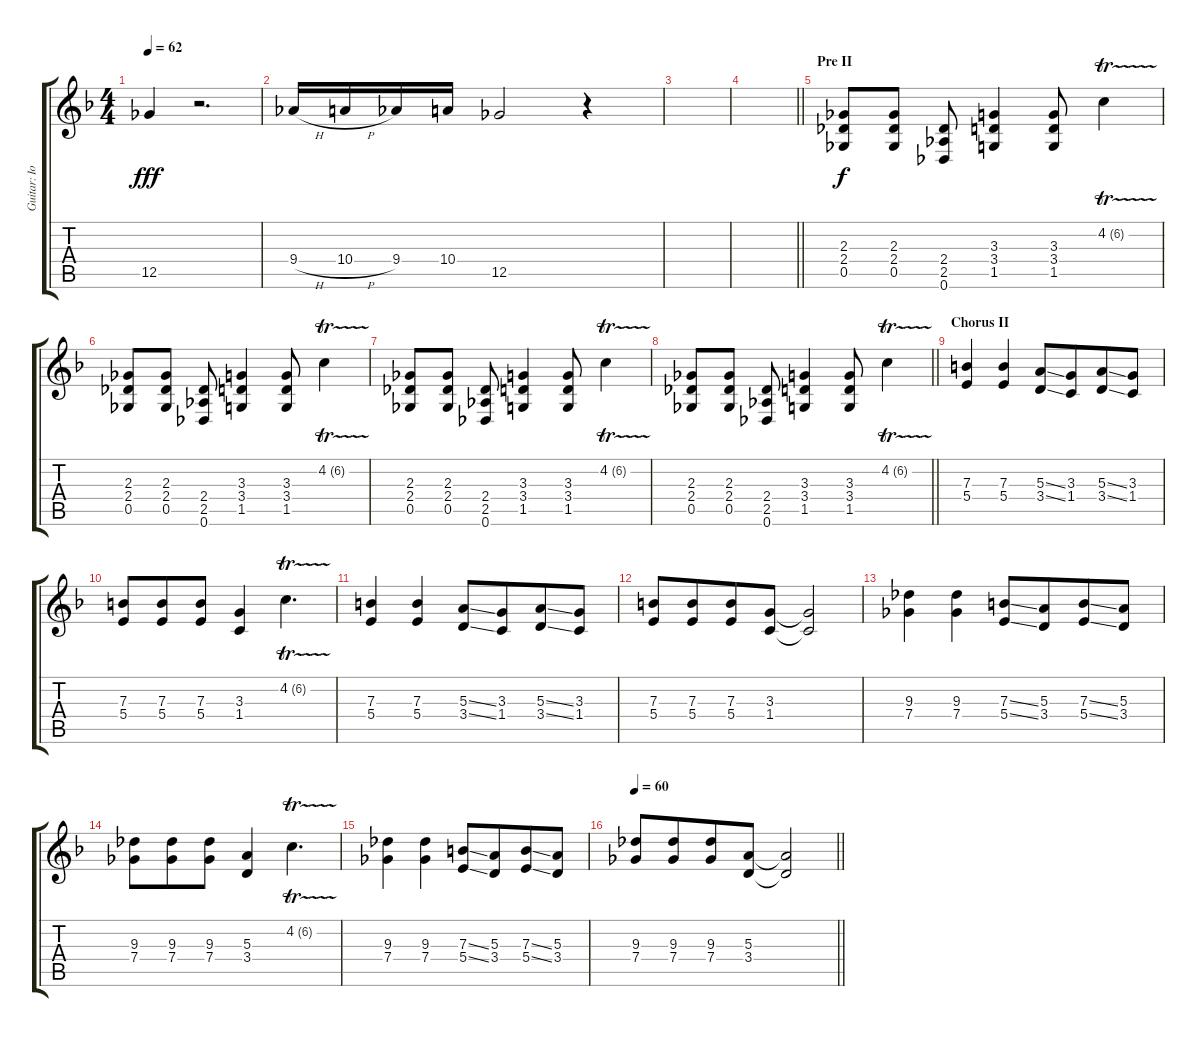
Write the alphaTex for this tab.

\track ("Guitar: IommI" "Guitar: Io") {instrument distortionguitar}
\staff {score tabs}
\tuning (Db4 Ab3 E3 B2 Gb2 Db2) {hide}
\ts (4 4)
\tempo 62
\clef g2
\ks f
12.5{t}.4{dy fff} r.2{d} |
9.4{h}.16 10.4{h}.16 9.4.16 10.4.16 12.5.2 r.4 |
|
\barLineRight lightlight
|
\section ("" "Pre II")
(2.3 2.4 0.5).8{dy f} (2.3 2.4 0.5).8 (2.4 2.5 0.6).8 (3.3 3.4 1.5).4 (3.3 3.4 1.5).8 4.2{tr (6 64)}.4 |
(2.3 2.4 0.5).8 (2.3 2.4 0.5).8 (2.4 2.5 0.6).8 (3.3 3.4 1.5).4 (3.3 3.4 1.5).8 4.2{tr (6 64)}.4 |
(2.3 2.4 0.5).8 (2.3 2.4 0.5).8 (2.4 2.5 0.6).8 (3.3 3.4 1.5).4 (3.3 3.4 1.5).8 4.2{tr (6 64)}.4 |
\barLineRight lightlight
(2.3 2.4 0.5).8 (2.3 2.4 0.5).8 (2.4 2.5 0.6).8 (3.3 3.4 1.5).4 (3.3 3.4 1.5).8 4.2{tr (6 64)}.4 |
\section ("" "Chorus II")
(7.3 5.4).4 (7.3 5.4).4 (5.3{ss} 3.4{ss}).8 (3.3 1.4).8{beam merge} (5.3{ss} 3.4{ss}).8 (3.3 1.4).8 |
(7.3 5.4).8 (7.3 5.4).8{beam merge} (7.3 5.4).8 (3.3 1.4).4 4.2{tr (6 64)}.4{d} |
(7.3 5.4).4 (7.3 5.4).4 (5.3{ss} 3.4{ss}).8 (3.3 1.4).8{beam merge} (5.3{ss} 3.4{ss}).8 (3.3 1.4).8 |
(7.3 5.4).8 (7.3 5.4).8{beam merge} (7.3 5.4).8 (3.3 1.4).8 (3.3{t} 1.4{t}).2 |
(9.3 7.4).4 (9.3 7.4).4 (7.3{ss} 5.4{ss}).8 (5.3 3.4).8{beam merge} (7.3{ss} 5.4{ss}).8 (5.3 3.4).8 |
(9.3 7.4).8 (9.3 7.4).8{beam merge} (9.3 7.4).8 (5.3 3.4).4 4.2{tr (6 64)}.4{d} |
(9.3 7.4).4 (9.3 7.4).4 (7.3{ss} 5.4{ss}).8 (5.3 3.4).8{beam merge} (7.3{ss} 5.4{ss}).8 (5.3 3.4).8 |
\tempo 60
\barLineRight lightlight
(9.3 7.4).8 (9.3 7.4).8{beam merge} (9.3 7.4).8 (5.3 3.4).8 (5.3{t} 3.4{t}).2
